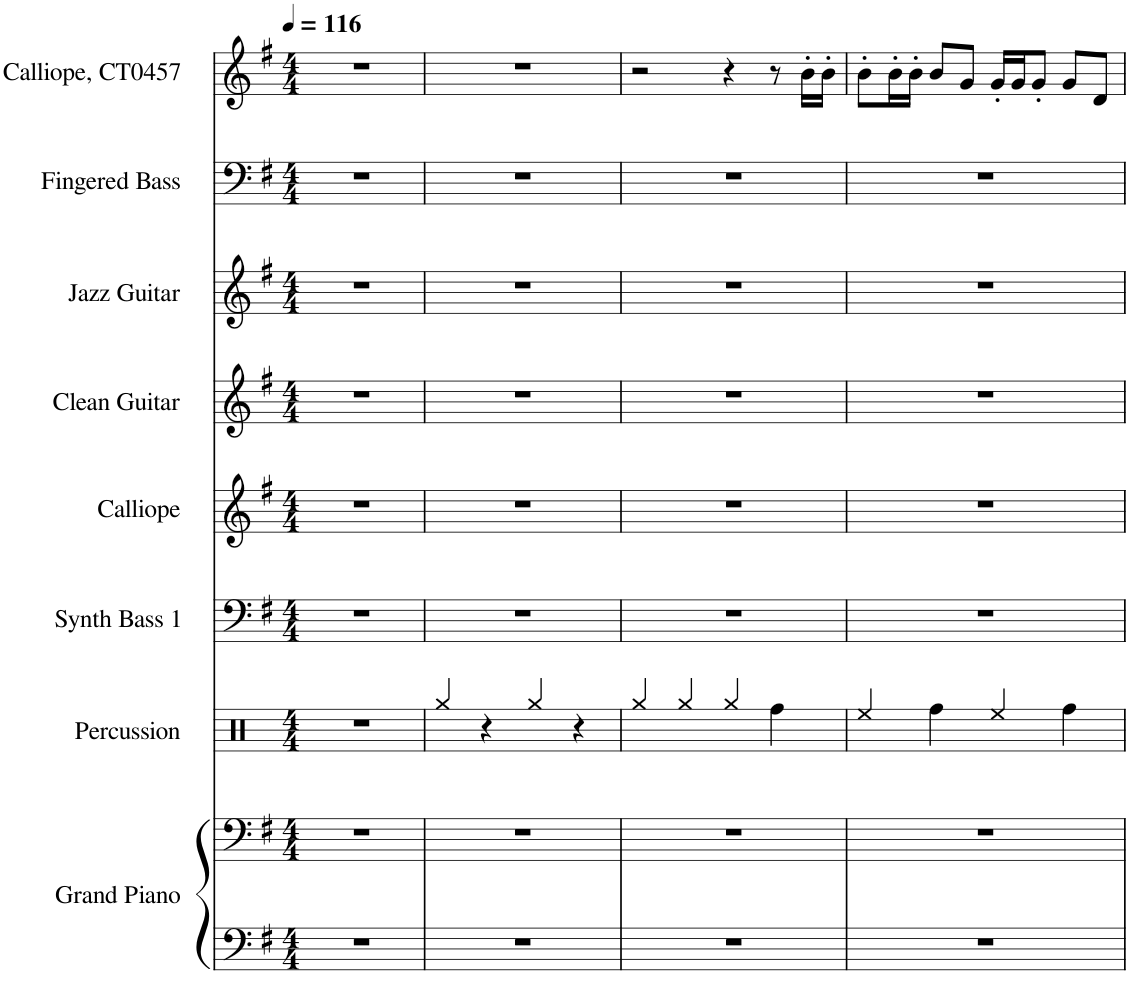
**kern	**kern	**kern	**kern	**kern	**kern	**kern	**kern	**kern
*part8	*part8	*part7	*part6	*part5	*part4	*part3	*part2	*part1
*staff9	*staff8	*staff7	*staff6	*staff5	*staff4	*staff3	*staff2	*staff1
*I"Grand Piano	*	*I"Percussion	*I"Synth Bass 1	*I"Calliope	*I"Clean Guitar	*I"Jazz Guitar	*I"Fingered Bass	*I"Calliope, CT0457
*I'Pno	*	*	*	*	*	*	*	*
*clefF4	*clefF4	*clefX	*clefF4	*clefG2	*clefG2	*clefG2	*clefF4	*clefG2
*k[f#]	*k[f#]	*k[]	*k[f#]	*k[f#]	*k[f#]	*k[f#]	*k[f#]	*k[f#]
*M4/4	*M4/4	*M4/4	*M4/4	*M4/4	*M4/4	*M4/4	*M4/4	*M4/4
*MM116	*MM116	*MM116	*MM116	*MM116	*MM116	*MM116	*MM116	*MM116
=1	=1	=1	=1	=1	=1	=1	=1	=1
1r	1r	1r	1r	1r	1r	1r	1r	1r
=2	=2	=2	=2	=2	=2	=2	=2	=2
1r	1r	4Rgg/	1r	1r	1r	1r	1r	1r
.	.	4r	.	.	.	.	.	.
.	.	4Rgg/	.	.	.	.	.	.
.	.	4r	.	.	.	.	.	.
=3	=3	=3	=3	=3	=3	=3	=3	=3
1r	1r	4Rgg/	1r	1r	1r	1r	1r	2r
.	.	4Rgg/	.	.	.	.	.	.
.	.	4Rgg/	.	.	.	.	.	4r
.	.	4Rff\	.	.	.	.	.	8r
.	.	.	.	.	.	.	.	16b'\LL
.	.	.	.	.	.	.	.	16b'\JJ
=4	=4	=4	=4	=4	=4	=4	=4	=4
1r	1r	4Ree/	1r	1r	1r	1r	1r	8b'\L
.	.	.	.	.	.	.	.	16b'\L
.	.	.	.	.	.	.	.	16b'\JJ
.	.	4Rff\	.	.	.	.	.	8b/L
.	.	.	.	.	.	.	.	8g/J
.	.	4Ree/	.	.	.	.	.	16g'/LL
.	.	.	.	.	.	.	.	16g/J
.	.	.	.	.	.	.	.	8g'/J
.	.	4Rff\	.	.	.	.	.	8g/L
.	.	.	.	.	.	.	.	8d/J
=	=	=	=	=	=	=	=	=
*-	*-	*-	*-	*-	*-	*-	*-	*-
